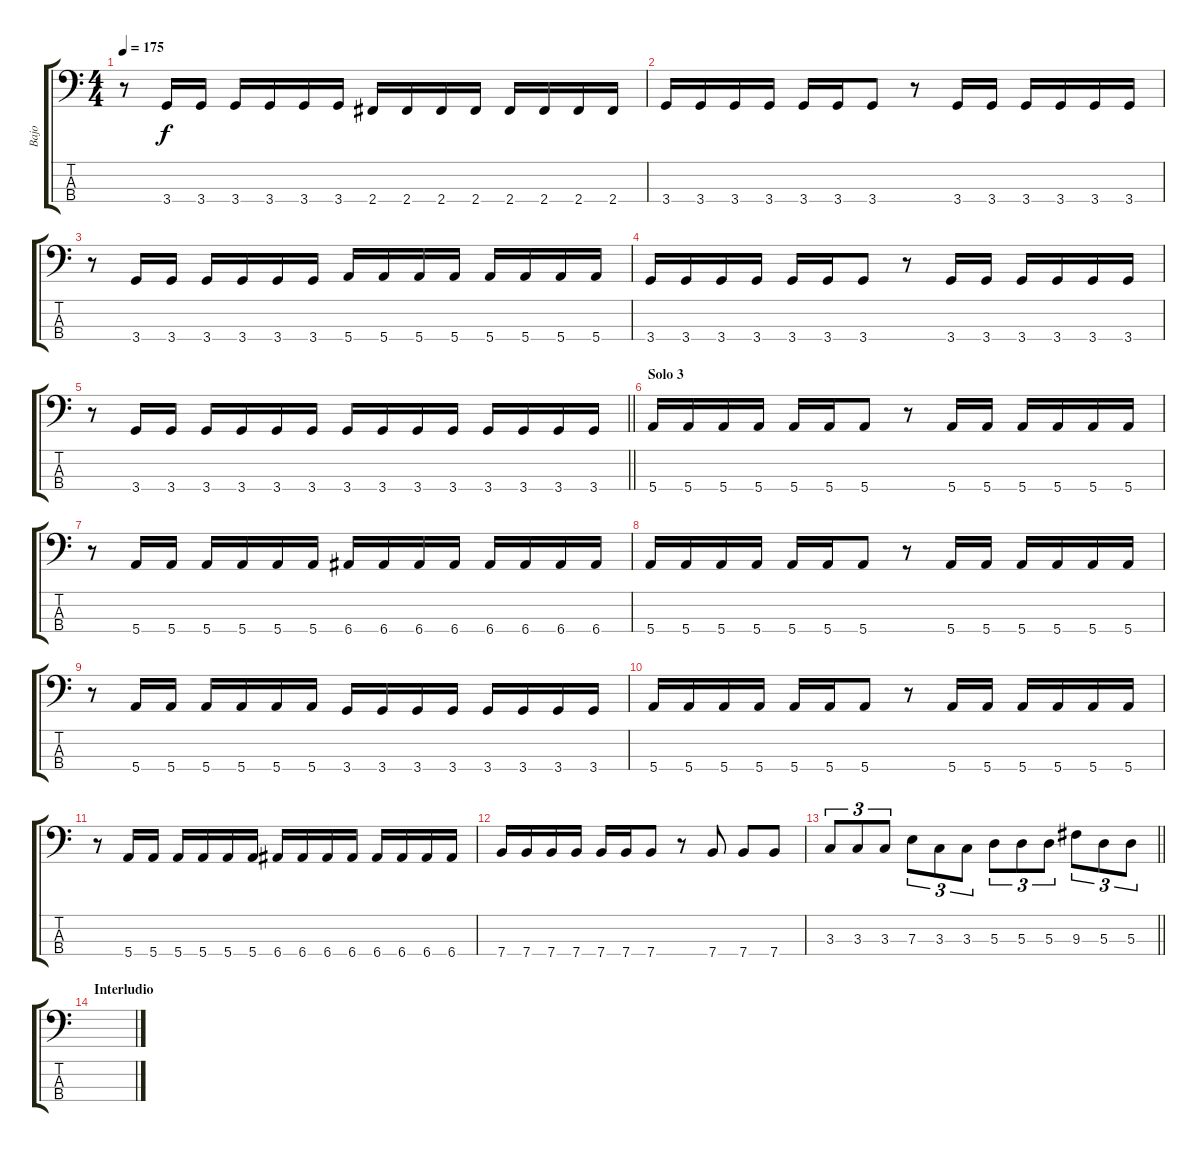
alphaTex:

\track ("Bajo" "Bajo") {instrument electricbassfinger}
\staff {score tabs}
\tuning (G2 D2 A1 E1) {hide}
\ts (4 4)
\tempo 175
\clef f4
\ks c
r.8{dy f} 3.4.16 3.4.16 3.4.16 3.4.16 3.4.16 3.4.16 2.4.16 2.4.16 2.4.16 2.4.16 2.4.16 2.4.16 2.4.16 2.4.16 |
3.4.16 3.4.16 3.4.16 3.4.16 3.4.16 3.4.16 3.4.8 r.8 3.4.16 3.4.16 3.4.16 3.4.16 3.4.16 3.4.16 |
r.8 3.4.16 3.4.16 3.4.16 3.4.16 3.4.16 3.4.16 5.4.16 5.4.16 5.4.16 5.4.16 5.4.16 5.4.16 5.4.16 5.4.16 |
3.4.16 3.4.16 3.4.16 3.4.16 3.4.16 3.4.16 3.4.8 r.8 3.4.16 3.4.16 3.4.16 3.4.16 3.4.16 3.4.16 |
\barLineRight lightlight
r.8 3.4.16 3.4.16 3.4.16 3.4.16 3.4.16 3.4.16 3.4.16 3.4.16 3.4.16 3.4.16 3.4.16 3.4.16 3.4.16 3.4.16 |
\section ("" "Solo 3")
5.4.16 5.4.16 5.4.16 5.4.16 5.4.16 5.4.16 5.4.8 r.8 5.4.16 5.4.16 5.4.16 5.4.16 5.4.16 5.4.16 |
r.8 5.4.16 5.4.16 5.4.16 5.4.16 5.4.16 5.4.16 6.4.16 6.4.16 6.4.16 6.4.16 6.4.16 6.4.16 6.4.16 6.4.16 |
5.4.16 5.4.16 5.4.16 5.4.16 5.4.16 5.4.16 5.4.8 r.8 5.4.16 5.4.16 5.4.16 5.4.16 5.4.16 5.4.16 |
r.8 5.4.16 5.4.16 5.4.16 5.4.16 5.4.16 5.4.16 3.4.16 3.4.16 3.4.16 3.4.16 3.4.16 3.4.16 3.4.16 3.4.16 |
5.4.16 5.4.16 5.4.16 5.4.16 5.4.16 5.4.16 5.4.8 r.8 5.4.16 5.4.16 5.4.16 5.4.16 5.4.16 5.4.16 |
r.8 5.4.16 5.4.16 5.4.16 5.4.16 5.4.16 5.4.16 6.4.16 6.4.16 6.4.16 6.4.16 6.4.16 6.4.16 6.4.16 6.4.16 |
7.4.16 7.4.16 7.4.16 7.4.16 7.4.16 7.4.16 7.4.8 r.8 7.4.8 7.4.8 7.4.8 |
\barLineRight lightlight
3.3.8{tu (3 2)} 3.3.8{tu (3 2)} 3.3.8{tu (3 2)} 7.3.8{tu (3 2)} 3.3.8{tu (3 2)} 3.3.8{tu (3 2)} 5.3.8{tu (3 2)} 5.3.8{tu (3 2)} 5.3.8{tu (3 2)} 9.3.8{tu (3 2)} 5.3.8{tu (3 2)} 5.3.8{tu (3 2)} |
\section ("" "Interludio")
